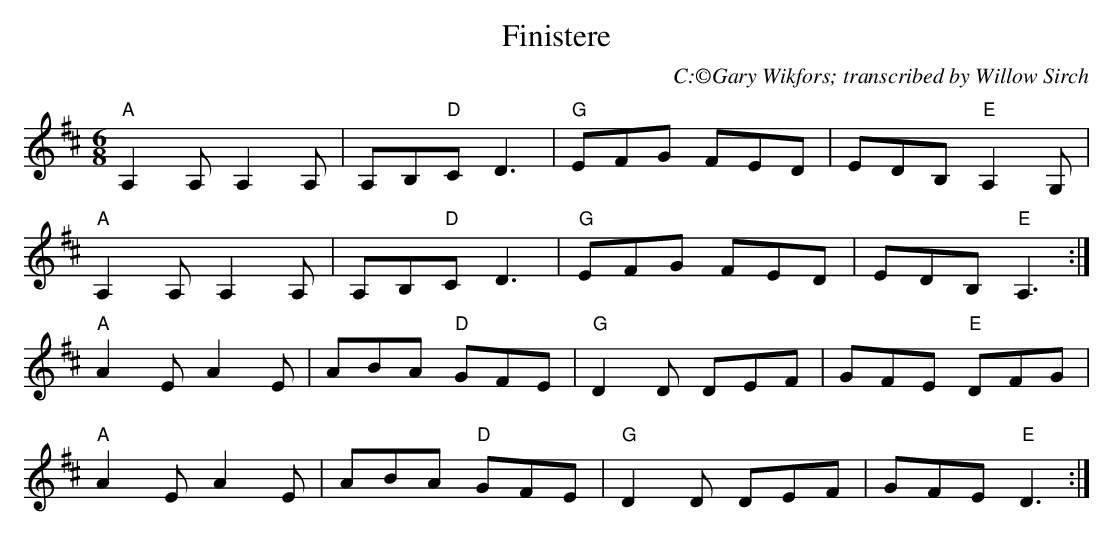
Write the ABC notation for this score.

X:1
T:Finistere
C:C:©Gary Wikfors; transcribed by Willow Sirch
M:6/8
L:1/8
K:A Mix
"A"A,2A, A,2A,|A,B,"D"C D3|"G"EFG FED|EDB,"E"A,2G,|!
"A"A,2A, A,2A,|A,B,"D"C D3|"G"EFG FED|EDB,"E"A,3:|!
"A"A2E A2E|ABA "D"GFE|"G"D2D DEF|GFE "E"DFG|!
"A"A2E A2E|ABA "D"GFE|"G"D2D DEF|GFE "E"D3:|!

This is the third in a set of three jigs 'written' by Gary Wikfors and played
by the Fiddleheads around the turn of the century (20th to 21st). The rhythm
(my part) is very attenutated. Gary and I have discussed how the jig rhythms have
survived and become part of the vernacular of heavy metal rock 'n' roll without
being 'corny' whereas the same couldn't be said for a reel rhythmically
speaking.

This contrasts very nicely with "Bunny and Bear" the number that precedes it in
the melody - especially in the rhythm which is as spare as B&B's rhythm is
dense - call this one a 'Garage Jig'.
